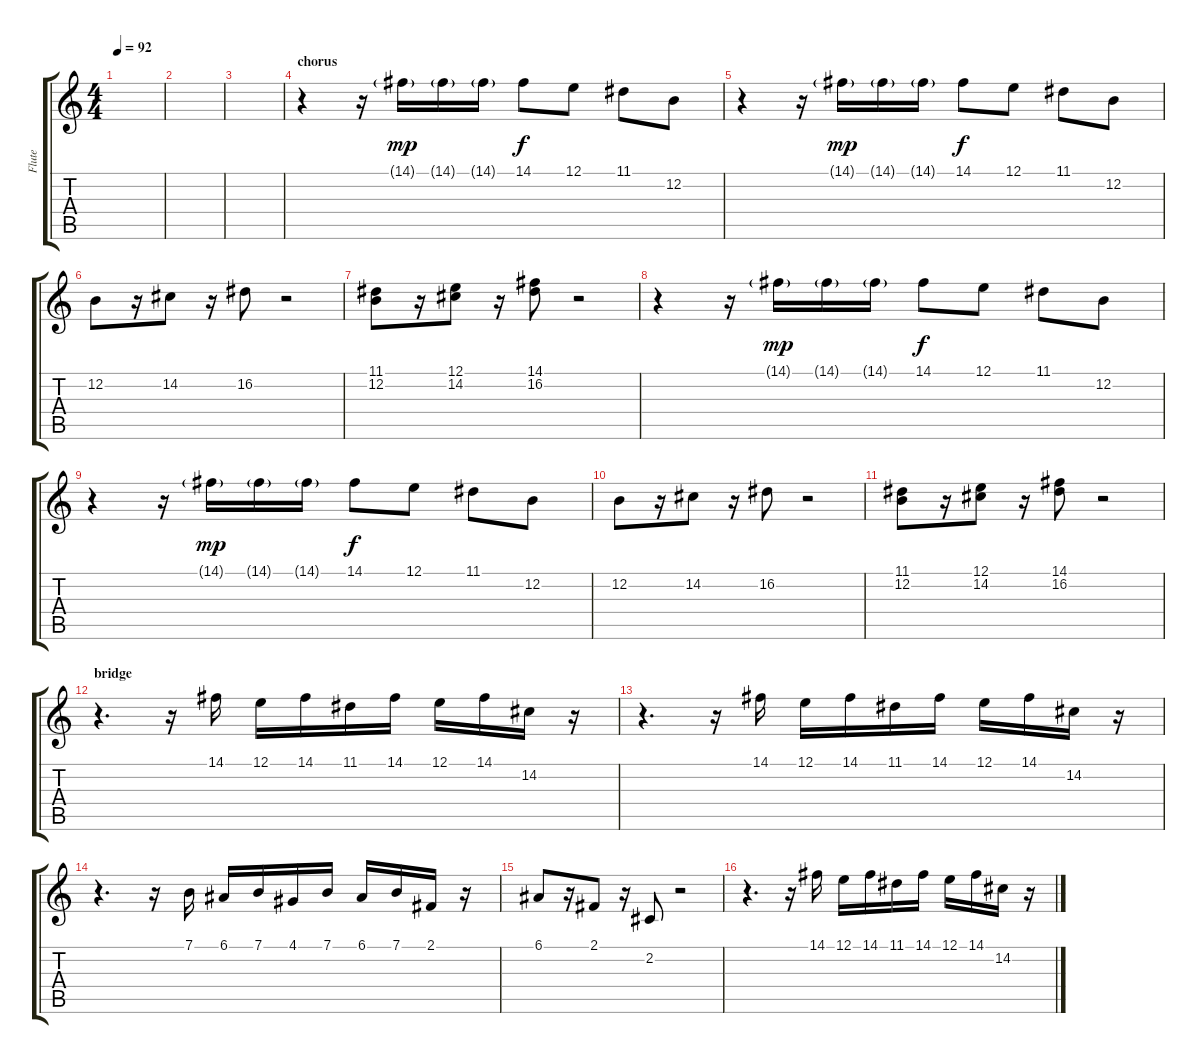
\track ("Flute" "Flute") {instrument panflute}
\staff {score tabs}
\tuning (E4 B3 G3 D3 A2 E2) {hide}
\ts (4 4)
\tempo 92
\clef g2
\ks c
|
|
|
\section ("" "chorus")
r.4 r.16 14.1{g}.16{dy mp} 14.1{g}.16 14.1{g}.16 14.1.8{dy f} 12.1.8 11.1.8 12.2.8 |
r.4 r.16 14.1{g}.16{dy mp} 14.1{g}.16 14.1{g}.16 14.1.8{dy f} 12.1.8 11.1.8 12.2.8 |
12.2.8 r.16 14.2.8 r.16 16.2.8 r.2 |
(11.1 12.2).8 r.16 (12.1 14.2).8 r.16 (14.1 16.2).8 r.2 |
r.4 r.16 14.1{g}.16{dy mp} 14.1{g}.16 14.1{g}.16 14.1.8{dy f} 12.1.8 11.1.8 12.2.8 |
r.4 r.16 14.1{g}.16{dy mp} 14.1{g}.16 14.1{g}.16 14.1.8{dy f} 12.1.8 11.1.8 12.2.8 |
12.2.8 r.16 14.2.8 r.16 16.2.8 r.2 |
(11.1 12.2).8 r.16 (12.1 14.2).8 r.16 (14.1 16.2).8 r.2 |
\section ("" "bridge")
r.4{d} r.16 14.1.16 12.1.16 14.1.16 11.1.16 14.1.16 12.1.16 14.1.16 14.2.16 r.16 |
r.4{d} r.16 14.1.16 12.1.16 14.1.16 11.1.16 14.1.16 12.1.16 14.1.16 14.2.16 r.16 |
r.4{d} r.16 7.1.16 6.1.16 7.1.16 4.1.16 7.1.16 6.1.16 7.1.16 2.1.16 r.16 |
6.1.8 r.16 2.1.8 r.16 2.2.8 r.2 |
r.4{d} r.16 14.1.16 12.1.16 14.1.16 11.1.16 14.1.16 12.1.16 14.1.16 14.2.16 r.16
